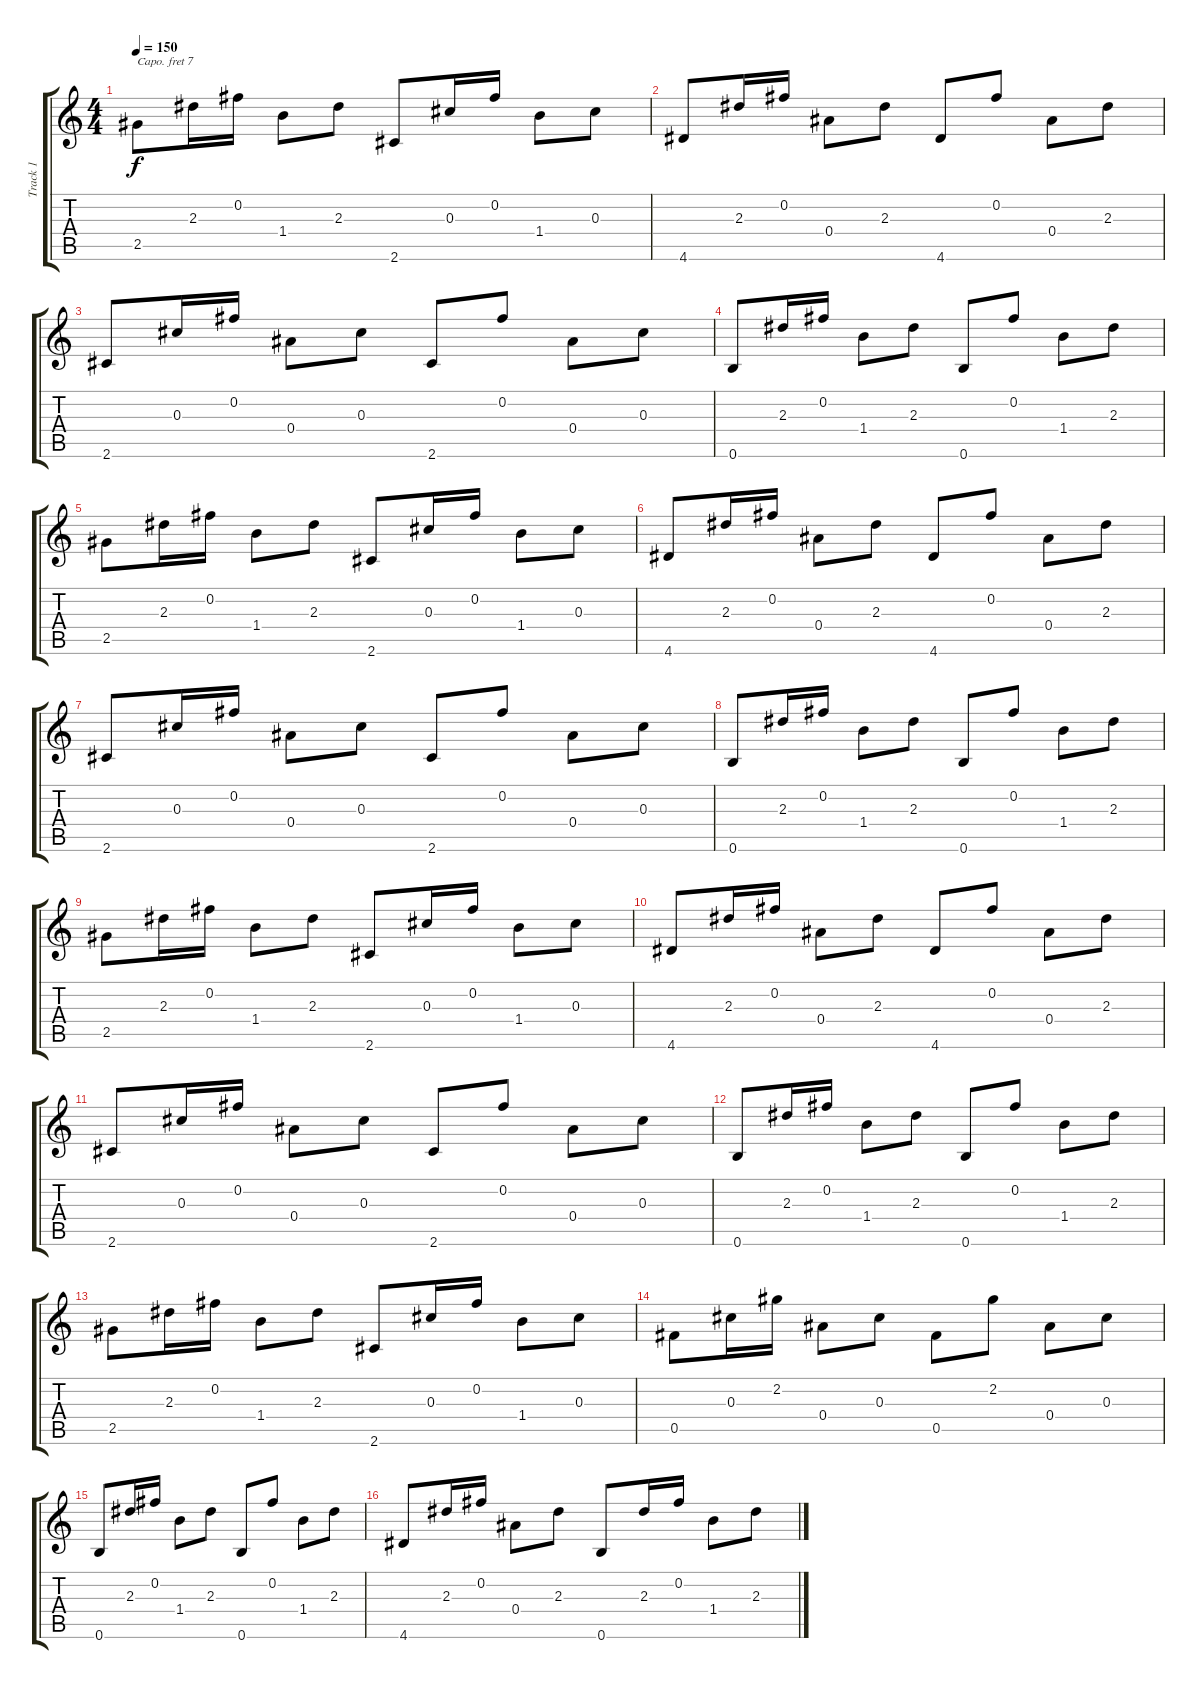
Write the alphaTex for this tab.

\track ("Track 1" "Track 1") {instrument acousticguitarsteel}
\staff {score tabs}
\capo 7
\tuning (E4 B3 Gb3 Eb3 B2 E2) {hide}
\ts (4 4)
\tempo 150
\clef g2
\ks c
2.5.8{dy f} 2.3.16 0.2.16 1.4.8 2.3.8 2.6.8 0.3.16 0.2.16 1.4.8 0.3.8 |
4.6.8 2.3.16 0.2.16 0.4.8 2.3.8 4.6.8 0.2.8 0.4.8 2.3.8 |
2.6.8 0.3.16 0.2.16 0.4.8 0.3.8 2.6.8 0.2.8 0.4.8 0.3.8 |
0.6.8 2.3.16 0.2.16 1.4.8 2.3.8 0.6.8 0.2.8 1.4.8 2.3.8 |
2.5.8 2.3.16 0.2.16 1.4.8 2.3.8 2.6.8 0.3.16 0.2.16 1.4.8 0.3.8 |
4.6.8 2.3.16 0.2.16 0.4.8 2.3.8 4.6.8 0.2.8 0.4.8 2.3.8 |
2.6.8 0.3.16 0.2.16 0.4.8 0.3.8 2.6.8 0.2.8 0.4.8 0.3.8 |
0.6.8 2.3.16 0.2.16 1.4.8 2.3.8 0.6.8 0.2.8 1.4.8 2.3.8 |
2.5.8 2.3.16 0.2.16 1.4.8 2.3.8 2.6.8 0.3.16 0.2.16 1.4.8 0.3.8 |
4.6.8 2.3.16 0.2.16 0.4.8 2.3.8 4.6.8 0.2.8 0.4.8 2.3.8 |
2.6.8 0.3.16 0.2.16 0.4.8 0.3.8 2.6.8 0.2.8 0.4.8 0.3.8 |
0.6.8 2.3.16 0.2.16 1.4.8 2.3.8 0.6.8 0.2.8 1.4.8 2.3.8 |
2.5.8 2.3.16 0.2.16 1.4.8 2.3.8 2.6.8 0.3.16 0.2.16 1.4.8 0.3.8 |
0.5.8 0.3.16 2.2.16 0.4.8 0.3.8 0.5.8 2.2.8 0.4.8 0.3.8 |
0.6.8 2.3.16 0.2.16 1.4.8 2.3.8 0.6.8 0.2.8 1.4.8 2.3.8 |
4.6.8 2.3.16 0.2.16 0.4.8 2.3.8 0.6.8 2.3.16 0.2.16 1.4.8 2.3.8
